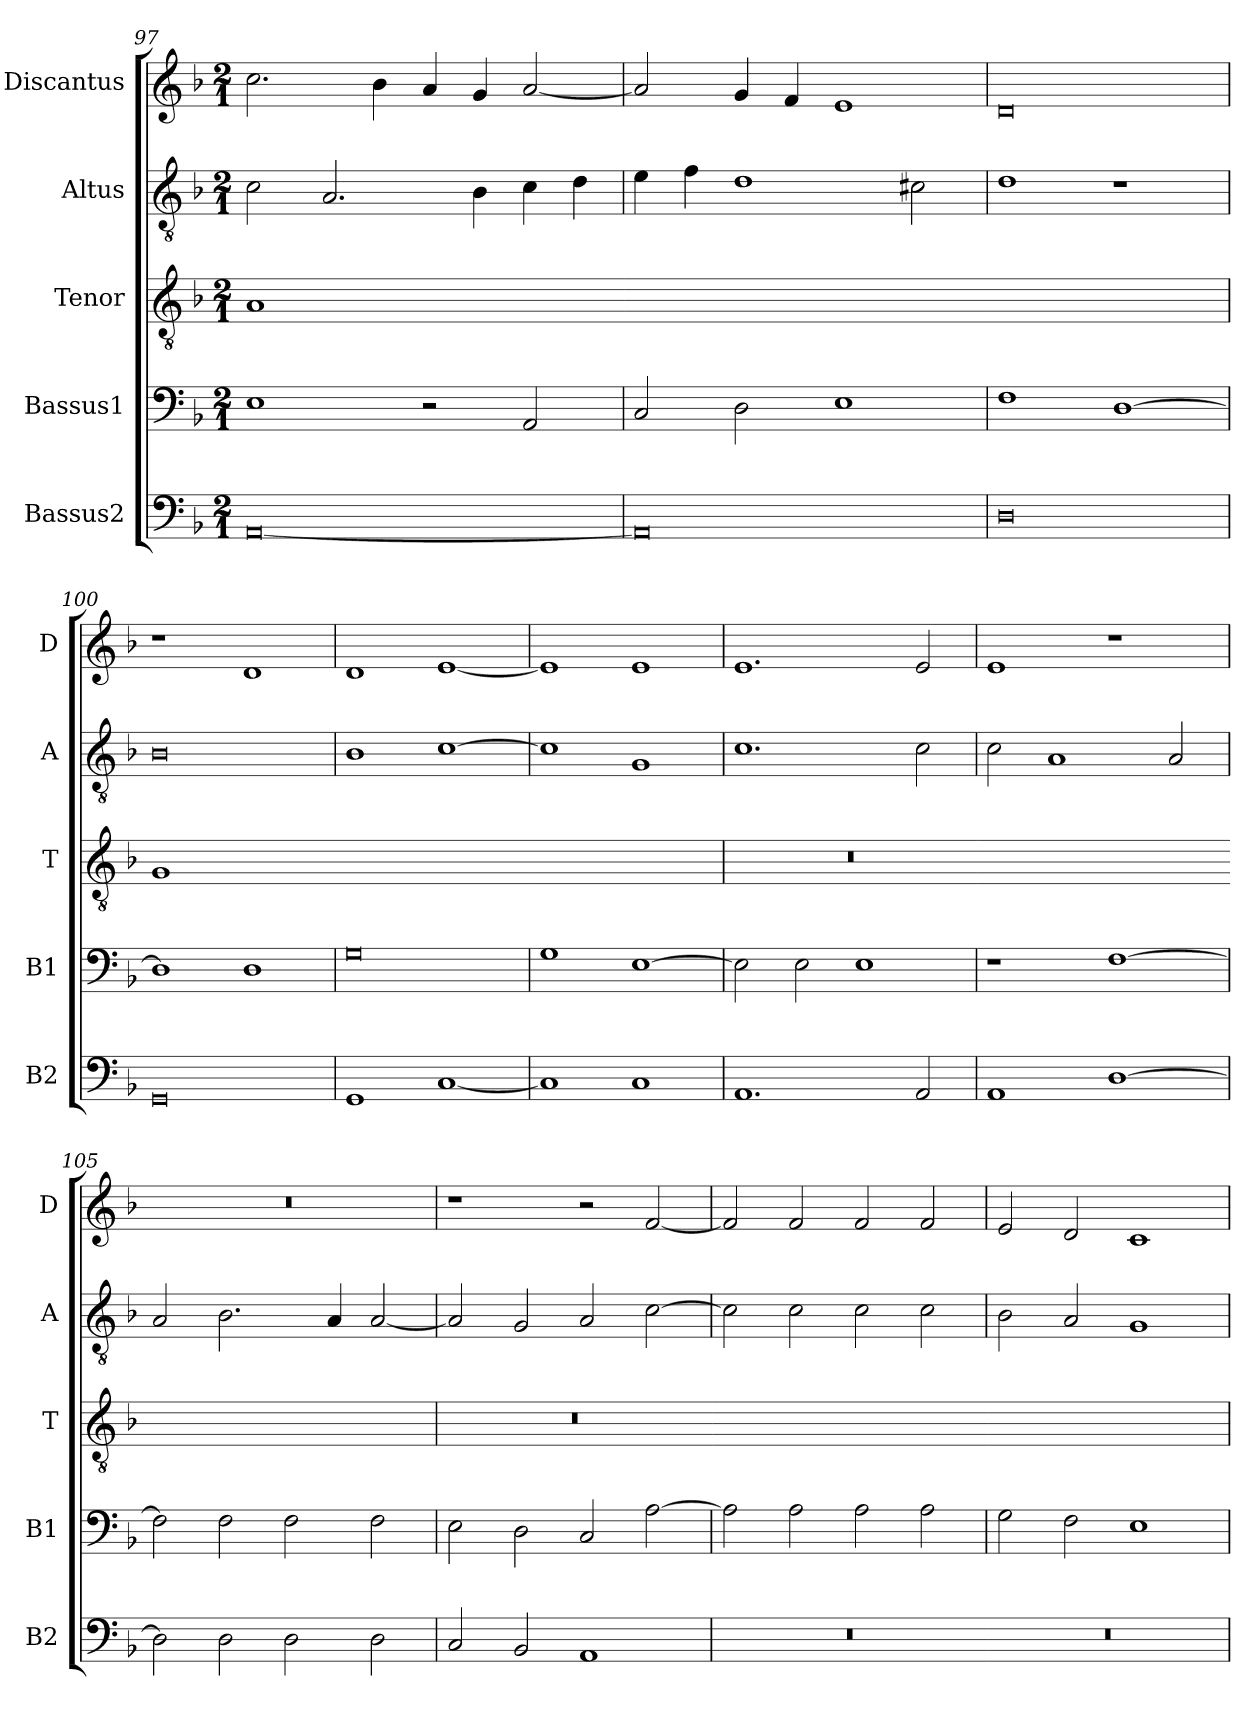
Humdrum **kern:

**kern	**kern	**kern	**kern	**kern
*part5	*part4	*part3	*part2	*part1
*staff5	*staff4	*staff3	*staff2	*staff1
*I"Bassus2	*I"Bassus1	*I"Tenor	*I"Altus	*I"Discantus
*I'B2	*I'B1	*I'T	*I'A	*I'D
*clefF4	*clefF4	*clefGv2	*clefGv2	*clefG2
*k[b-]	*k[b-]	*k[b-]	*k[b-]	*k[b-]
*M2/1	*M2/1	*M2/1	*M2/1	*M2/1
=97	=97	=97	=97	=97
!	!	!LO:N:vis=1	!	!
[0AA	1E	[y0A	2c\	2.cc\
.	.	.	2.A/	.
.	.	.	.	4b-\
.	2r	.	.	4a/
.	.	.	4B-\	4g/
.	2AA/	.	4c\	[2a/
.	.	.	4d\	.
=98	=98	=98-	=98	=98
!	!	!LO:N:vis=1	!	!
0AA]	2C/	0Ayy_	4e\	2a/]
.	.	.	4f\	.
.	2D\	.	1d	4g/
.	.	.	.	4f/
.	1E	.	.	1e
.	.	.	2c#X\	.
=99	=99	=99-	=99	=99
!	!	!LO:N:vis=1	!	!
0D	1F	0Ayy]	1d	0d
.	[1D	.	1r	.
=100	=100	=100	=100	=100
!	!	!LO:N:vis=1	!	!
0GG	1D]	[y0G	0B-	1r
.	1D	.	.	1d
=101	=101	=101-	=101	=101
!	!	!LO:N:vis=1	!	!
1GG	0G	0Gyy_	1B-	1d
[1C	.	.	[1c	[1e
=102	=102	=102-	=102	=102
!	!	!LO:N:vis=1	!	!
1C]	1G	0Gyy]	1c]	1e]
1C	[1E	.	1G	1e
=103	=103	=103	=103	=103
!	!	!LO:N:vis=1	!	!
1.AA	2E\]	0r	1.c	1.e
.	2E\	.	.	.
.	1E	.	.	.
2AA/	.	.	2c\	2e/
=104	=104	=104-	=104	=104
!	!	!LO:N:vis=1	!	!
1AA	1r	0ryy	2c\	1e
.	.	.	1A	.
[1D	[1F	.	.	1r
.	.	.	2A/	.
=105	=105	=105-	=105	=105
!	!	!LO:N:vis=1	!	!
2D\]	2F\]	0ryy	2A/	0r
2D\	2F\	.	2.B-\	.
2D\	2F\	.	.	.
.	.	.	4A/	.
2D\	2F\	.	[2A/	.
=106	=106	=106	=106	=106
!	!	!LO:N:vis=1	!	!
2C/	2E\	0r	2A/]	1r
2BB-/	2D\	.	2G/	.
1AA	2C/	.	2A/	2r
.	[2A\	.	[2c\	[2f/
=107	=107	=107-	=107	=107
!	!	!LO:N:vis=1	!	!
0r	2A\]	0ryy	2c\]	2f/]
.	2A\	.	2c\	2f/
.	2A\	.	2c\	2f/
.	2A\	.	2c\	2f/
=108	=108	=108-	=108	=108
!	!	!LO:N:vis=1	!	!
0r	2G\	0ryy	2B-\	2e/
.	2F\	.	2A/	2d/
.	1E	.	1G	1c
=	=	=	=	=
*-	*-	*-	*-	*-
